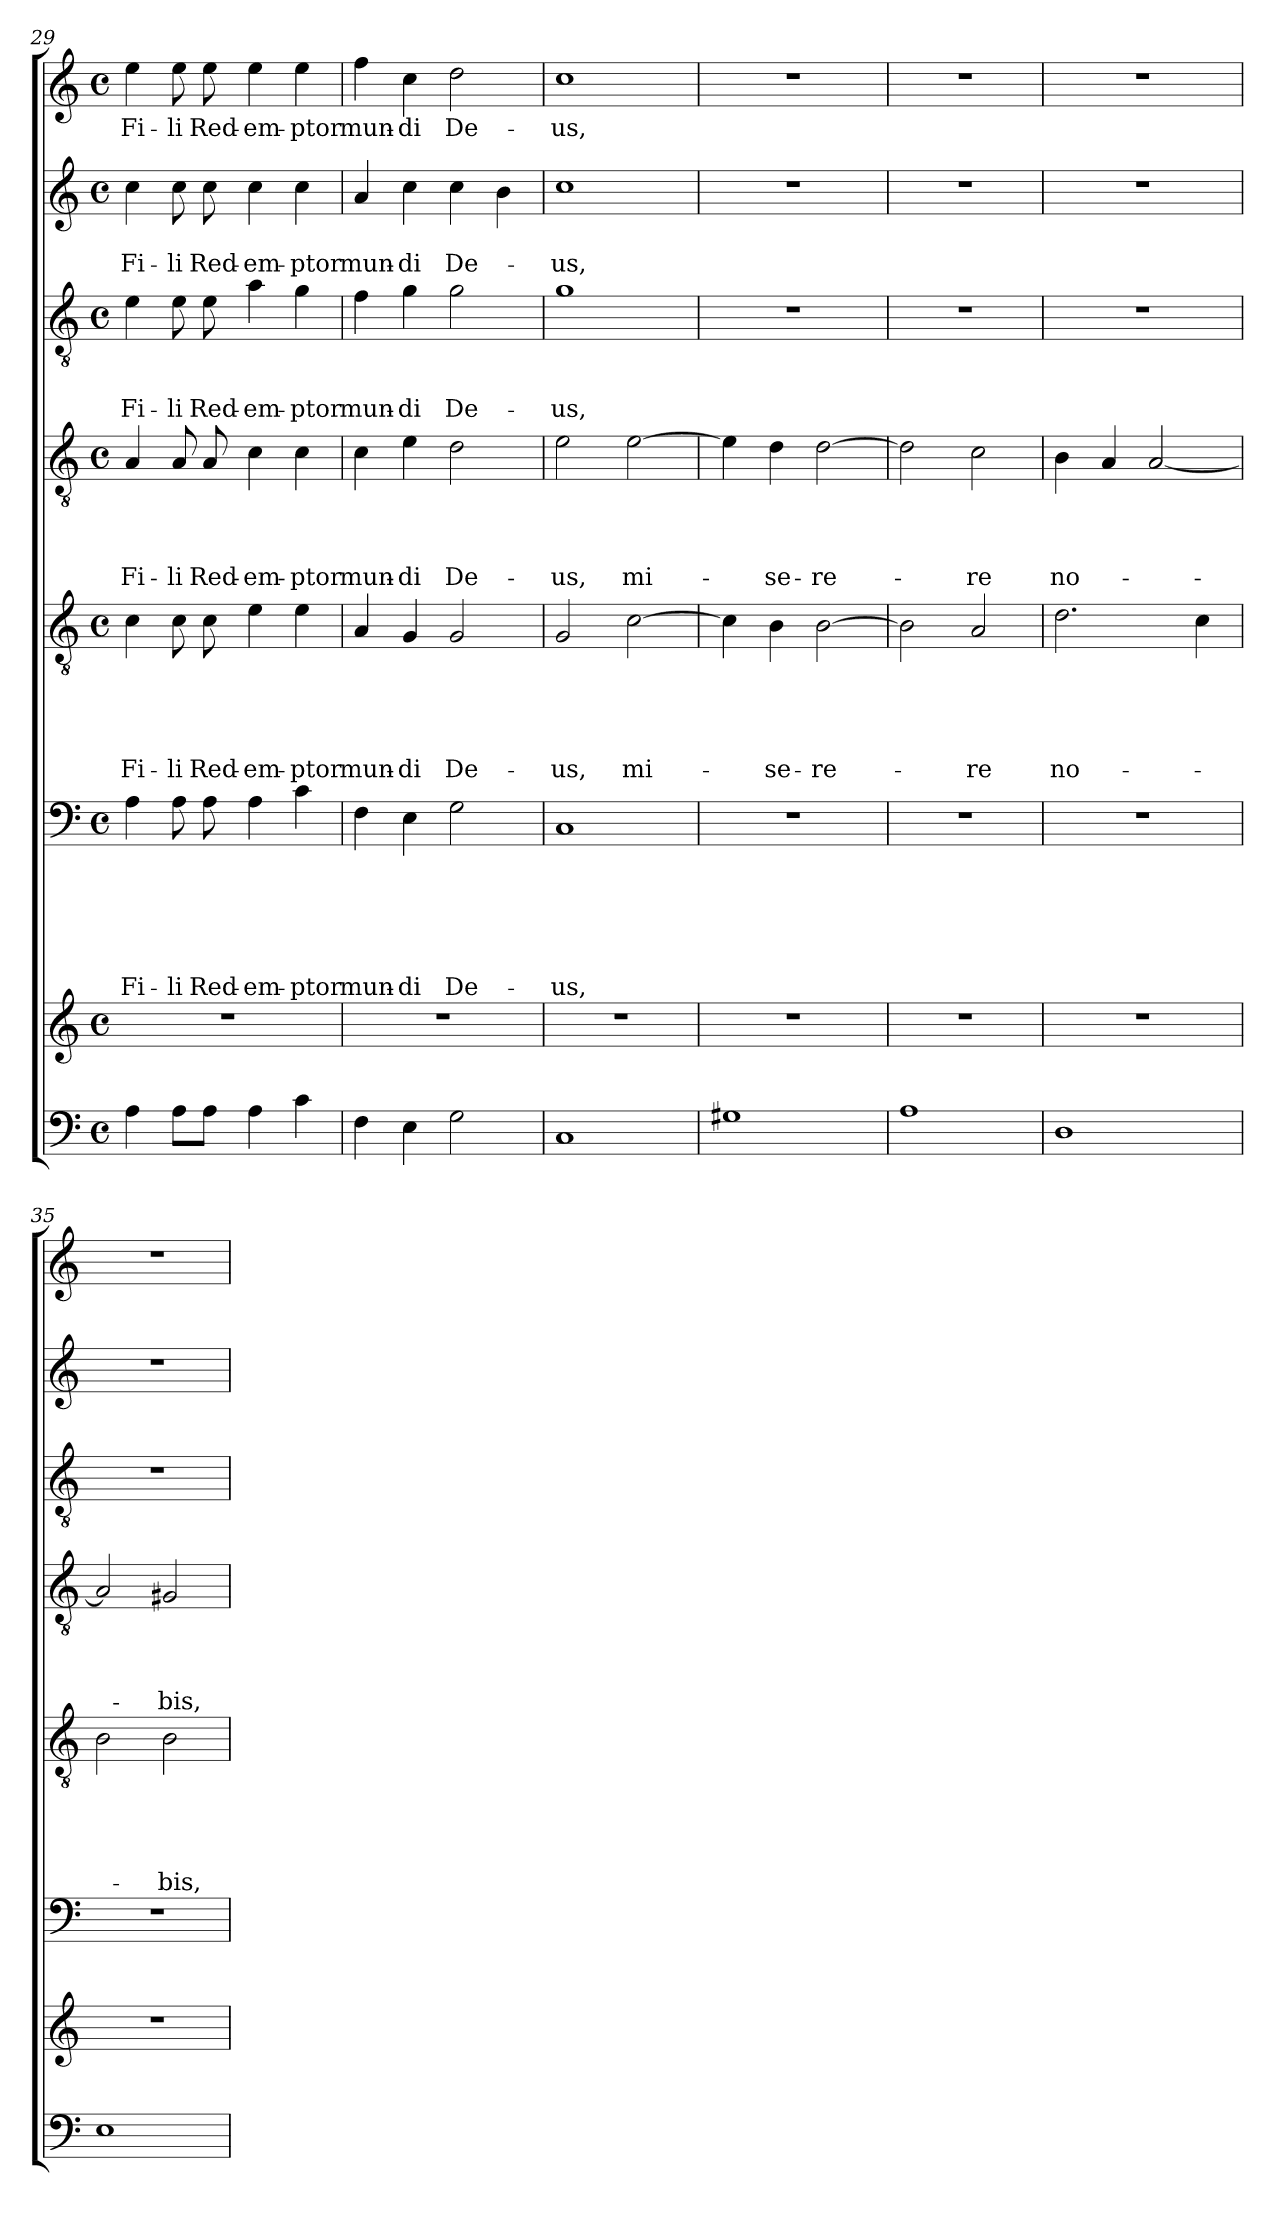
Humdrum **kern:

**kern	**kern	**kern	**text	**text	**text	**text	**text	**text	**kern	**text	**text	**text	**text	**text	**kern	**text	**text	**text	**text	**kern	**text	**text	**text	**kern	**text	**text	**kern	**text
*part8	*part7	*part6	*part6	*part6	*part6	*part6	*part6	*part6	*part5	*part5	*part5	*part5	*part5	*part5	*part4	*part4	*part4	*part4	*part4	*part3	*part3	*part3	*part3	*part2	*part2	*part2	*part1	*part1
*staff8	*staff7	*staff6	*staff6	*staff6	*staff6	*staff6	*staff6	*staff6	*staff5	*staff5	*staff5	*staff5	*staff5	*staff5	*staff4	*staff4	*staff4	*staff4	*staff4	*staff3	*staff3	*staff3	*staff3	*staff2	*staff2	*staff2	*staff1	*staff1
*clefF4	*clefG2	*clefF4	*	*	*	*	*	*	*clefGv2	*	*	*	*	*	*clefGv2	*	*	*	*	*clefGv2	*	*	*	*clefG2	*	*	*clefG2	*
*k[]	*k[]	*k[]	*	*	*	*	*	*	*k[]	*	*	*	*	*	*k[]	*	*	*	*	*k[]	*	*	*	*k[]	*	*	*k[]	*
*C:	*C:	*C:	*	*	*	*	*	*	*C:	*	*	*	*	*	*C:	*	*	*	*	*C:	*	*	*	*C:	*	*	*C:	*
*M4/4	*M4/4	*M4/4	*	*	*	*	*	*	*M4/4	*	*	*	*	*	*M4/4	*	*	*	*	*M4/4	*	*	*	*M4/4	*	*	*M4/4	*
*met(c)	*met(c)	*met(c)	*	*	*	*	*	*	*met(c)	*	*	*	*	*	*met(c)	*	*	*	*	*met(c)	*	*	*	*met(c)	*	*	*met(c)	*
=29	=29	=29	=29	=29	=29	=29	=29	=29	=29	=29	=29	=29	=29	=29	=29	=29	=29	=29	=29	=29	=29	=29	=29	=29	=29	=29	=29	=29
!	!	!	!	!	!	!	!	!LO:LY:b	!	!	!	!	!	!LO:LY:b	!	!	!	!	!LO:LY:b	!	!	!	!LO:LY:b	!	!	!LO:LY:b	!	!LO:LY:b
4A\	1r	4A\	.	.	.	.	.	Fi-	4c\	.	.	.	.	Fi-	4A/	.	.	.	Fi-	4e\	.	.	Fi-	4cc\	.	Fi-	4ee\	Fi-
!	!	!	!	!	!	!	!	!LO:LY:b	!	!	!	!	!	!LO:LY:b	!	!	!	!	!LO:LY:b	!	!	!	!LO:LY:b	!	!	!LO:LY:b	!	!LO:LY:b
8A\L	.	8A\	.	.	.	.	.	-li	8c\	.	.	.	.	-li	8A/	.	.	.	-li	8e\	.	.	-li	8cc\	.	-li	8ee\	-li
!	!	!	!	!	!	!	!	!LO:LY:b	!	!	!	!	!	!LO:LY:b	!	!	!	!	!LO:LY:b	!	!	!	!LO:LY:b	!	!	!LO:LY:b	!	!LO:LY:b
8A\J	.	8A\	.	.	.	.	.	Red-	8c\	.	.	.	.	Red-	8A/	.	.	.	Red-	8e\	.	.	Red-	8cc\	.	Red-	8ee\	Red-
!	!	!	!	!	!	!	!	!LO:LY:b	!	!	!	!	!	!LO:LY:b	!	!	!	!	!LO:LY:b	!	!	!	!LO:LY:b	!	!	!LO:LY:b	!	!LO:LY:b
4A\	.	4A\	.	.	.	.	.	-em-	4e\	.	.	.	.	-em-	4c\	.	.	.	-em-	4a\	.	.	-em-	4cc\	.	-em-	4ee\	-em-
!	!	!	!	!	!	!	!	!LO:LY:b	!	!	!	!	!	!LO:LY:b	!	!	!	!	!LO:LY:b	!	!	!	!LO:LY:b	!	!	!LO:LY:b	!	!LO:LY:b
4c\	.	4c\	.	.	.	.	.	-ptor	4e\	.	.	.	.	-ptor	4c\	.	.	.	-ptor	4g\	.	.	-ptor	4cc\	.	-ptor	4ee\	-ptor
=30	=30	=30	=30	=30	=30	=30	=30	=30	=30	=30	=30	=30	=30	=30	=30	=30	=30	=30	=30	=30	=30	=30	=30	=30	=30	=30	=30	=30
!	!	!	!	!	!	!	!	!LO:LY:b	!	!	!	!	!	!LO:LY:b	!	!	!	!	!LO:LY:b	!	!	!	!LO:LY:b	!	!	!LO:LY:b	!	!LO:LY:b
4F\	1r	4F\	.	.	.	.	.	mun-	4A/	.	.	.	.	mun-	4c\	.	.	.	mun-	4f\	.	.	mun-	4a/	.	mun-	4ff\	mun-
!	!	!	!	!	!	!	!	!LO:LY:b	!	!	!	!	!	!LO:LY:b	!	!	!	!	!LO:LY:b	!	!	!	!LO:LY:b	!	!	!LO:LY:b	!	!LO:LY:b
4E\	.	4E\	.	.	.	.	.	-di	4G/	.	.	.	.	-di	4e\	.	.	.	-di	4g\	.	.	-di	4cc\	.	-di	4cc\	-di
!	!	!	!	!	!	!	!	!LO:LY:b	!	!	!	!	!	!LO:LY:b	!	!	!	!	!LO:LY:b	!	!	!	!LO:LY:b	!	!	!LO:LY:b	!	!LO:LY:b
2G\	.	2G\	.	.	.	.	.	De-	2G/	.	.	.	.	De-	2d\	.	.	.	De-	2g\	.	.	De-	4cc\	.	De-	2dd\	De-
.	.	.	.	.	.	.	.	.	.	.	.	.	.	.	.	.	.	.	.	.	.	.	.	4b\	.	.	.	.
=31	=31	=31	=31	=31	=31	=31	=31	=31	=31	=31	=31	=31	=31	=31	=31	=31	=31	=31	=31	=31	=31	=31	=31	=31	=31	=31	=31	=31
!	!	!	!	!	!	!	!	!LO:LY:b	!	!	!	!	!	!LO:LY:b	!	!	!	!	!LO:LY:b	!	!	!	!LO:LY:b	!	!	!LO:LY:b	!	!LO:LY:b
1C	1r	1C	.	.	.	.	.	-us,	2G/	.	.	.	.	-us,	2e\	.	.	.	-us,	1g	.	.	-us,	1cc	.	-us,	1cc	-us,
!	!	!	!	!	!	!	!	!	!	!	!	!	!	!LO:LY:b	!	!	!	!	!LO:LY:b	!	!	!	!	!	!	!	!	!
.	.	.	.	.	.	.	.	.	[2c\	.	.	.	.	mi-	[2e\	.	.	.	mi-	.	.	.	.	.	.	.	.	.
!!LO:LB:g=z
=32	=32	=32	=32	=32	=32	=32	=32	=32	=32	=32	=32	=32	=32	=32	=32	=32	=32	=32	=32	=32	=32	=32	=32	=32	=32	=32	=32	=32
1G#X	1r	1r	.	.	.	.	.	.	4c\]	.	.	.	.	.	4e\]	.	.	.	.	1r	.	.	.	1r	.	.	1r	.
!	!	!	!	!	!	!	!	!	!	!	!	!	!	!LO:LY:b	!	!	!	!	!LO:LY:b	!	!	!	!	!	!	!	!	!
.	.	.	.	.	.	.	.	.	4B\	.	.	.	.	-se-	4d\	.	.	.	-se-	.	.	.	.	.	.	.	.	.
!	!	!	!	!	!	!	!	!	!	!	!	!	!	!LO:LY:b	!	!	!	!	!LO:LY:b	!	!	!	!	!	!	!	!	!
.	.	.	.	.	.	.	.	.	[2B\	.	.	.	.	-re-	[2d\	.	.	.	-re-	.	.	.	.	.	.	.	.	.
=33	=33	=33	=33	=33	=33	=33	=33	=33	=33	=33	=33	=33	=33	=33	=33	=33	=33	=33	=33	=33	=33	=33	=33	=33	=33	=33	=33	=33
1A	1r	1r	.	.	.	.	.	.	2B\]	.	.	.	.	.	2d\]	.	.	.	.	1r	.	.	.	1r	.	.	1r	.
!	!	!	!	!	!	!	!	!	!	!	!	!	!	!LO:LY:b	!	!	!	!	!LO:LY:b	!	!	!	!	!	!	!	!	!
.	.	.	.	.	.	.	.	.	2A/	.	.	.	.	-re	2c\	.	.	.	-re	.	.	.	.	.	.	.	.	.
=34	=34	=34	=34	=34	=34	=34	=34	=34	=34	=34	=34	=34	=34	=34	=34	=34	=34	=34	=34	=34	=34	=34	=34	=34	=34	=34	=34	=34
!	!	!	!	!	!	!	!	!	!	!	!	!	!	!LO:LY:b	!	!	!	!	!LO:LY:b	!	!	!	!	!	!	!	!	!
1D	1r	1r	.	.	.	.	.	.	2.d\	.	.	.	.	no-	4B\	.	.	.	no-	1r	.	.	.	1r	.	.	1r	.
.	.	.	.	.	.	.	.	.	.	.	.	.	.	.	4A/	.	.	.	.	.	.	.	.	.	.	.	.	.
.	.	.	.	.	.	.	.	.	.	.	.	.	.	.	[2A/	.	.	.	.	.	.	.	.	.	.	.	.	.
.	.	.	.	.	.	.	.	.	4c\	.	.	.	.	.	.	.	.	.	.	.	.	.	.	.	.	.	.	.
=35	=35	=35	=35	=35	=35	=35	=35	=35	=35	=35	=35	=35	=35	=35	=35	=35	=35	=35	=35	=35	=35	=35	=35	=35	=35	=35	=35	=35
1E	1r	1r	.	.	.	.	.	.	2B\	.	.	.	.	.	2A/]	.	.	.	.	1r	.	.	.	1r	.	.	1r	.
!	!	!	!	!	!	!	!	!	!	!	!	!	!	!LO:LY:b	!	!	!	!	!LO:LY:b	!	!	!	!	!	!	!	!	!
.	.	.	.	.	.	.	.	.	2B\	.	.	.	.	-bis,	2G#X/	.	.	.	-bis,	.	.	.	.	.	.	.	.	.
=	=	=	=	=	=	=	=	=	=	=	=	=	=	=	=	=	=	=	=	=	=	=	=	=	=	=	=	=
*-	*-	*-	*-	*-	*-	*-	*-	*-	*-	*-	*-	*-	*-	*-	*-	*-	*-	*-	*-	*-	*-	*-	*-	*-	*-	*-	*-	*-
